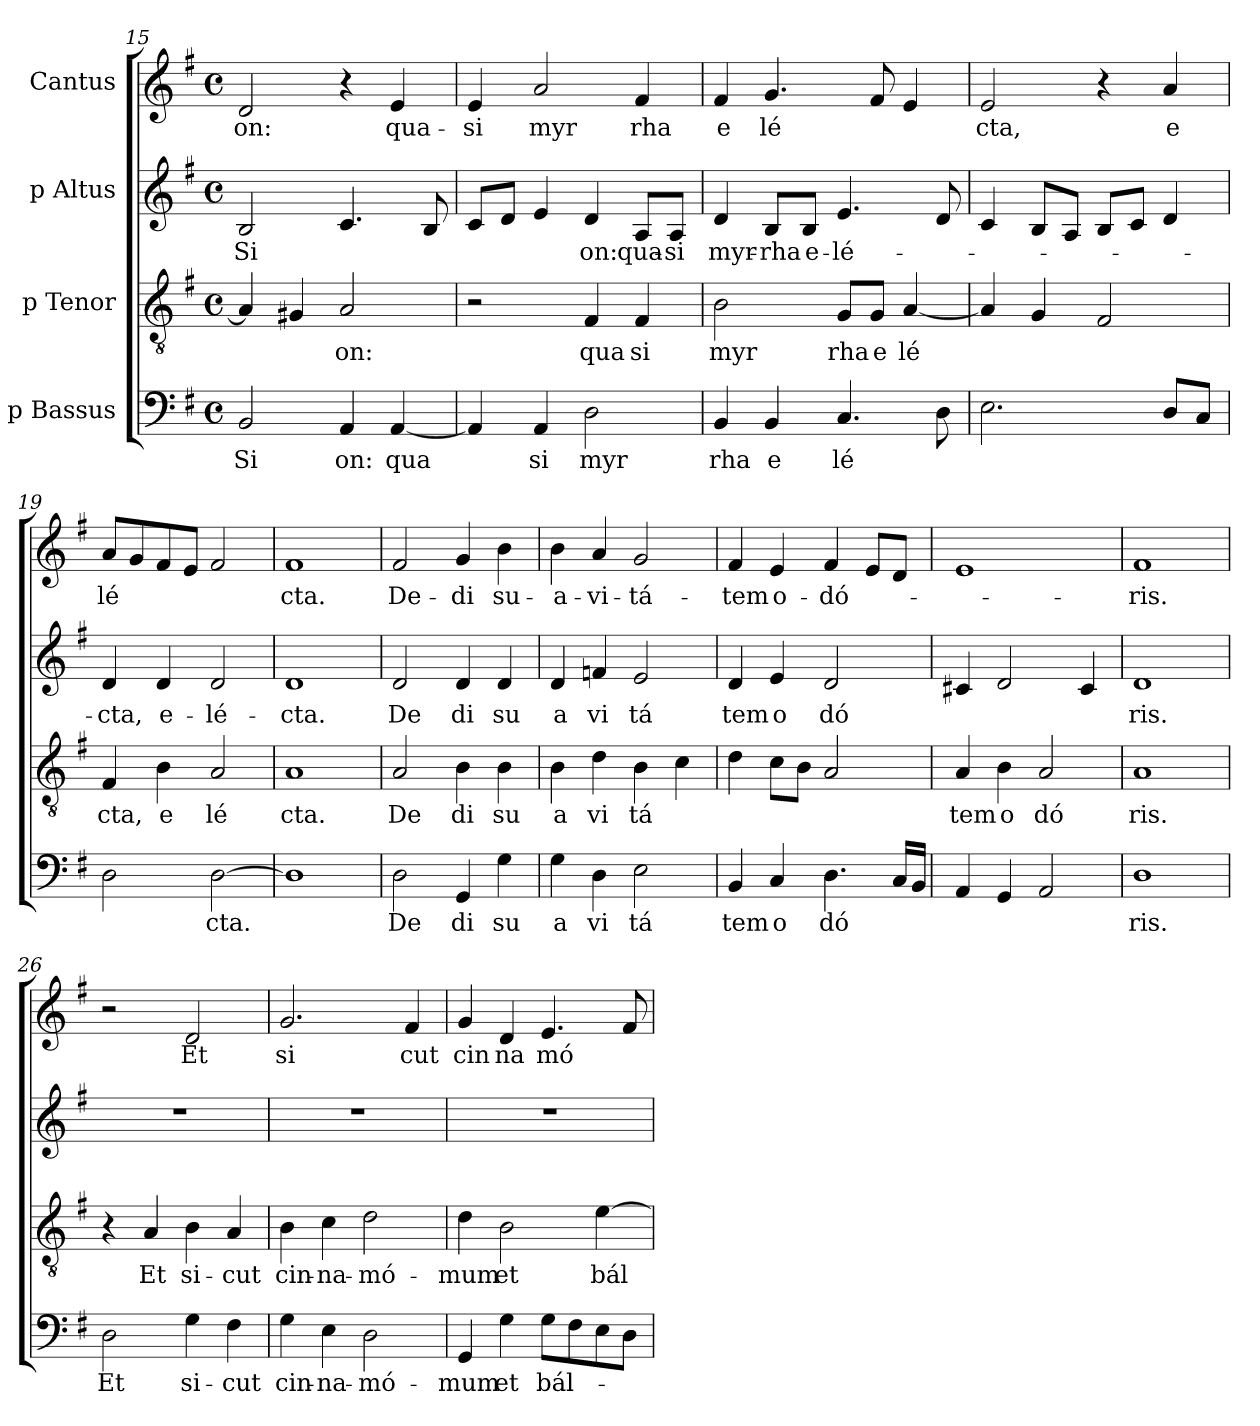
**kern	**text	**kern	**text	**kern	**text	**kern	**text
*part4	*part4	*part3	*part3	*part2	*part2	*part1	*part1
*staff4	*staff4	*staff3	*staff3	*staff2	*staff2	*staff1	*staff1
*I"p Bassus	*	*I"p Tenor	*	*I"p Altus	*	*I"Cantus	*
*clefF4	*	*clefGv2	*	*clefG2	*	*clefG2	*
*k[f#]	*	*k[f#]	*	*k[f#]	*	*k[f#]	*
*G:	*	*G:	*	*G:	*	*G:	*
*M4/4	*	*M4/4	*	*M4/4	*	*M4/4	*
*met(c)	*	*met(c)	*	*met(c)	*	*met(c)	*
=15	=15	=15	=15	=15	=15	=15	=15
!	!LO:LY:b:cj	!	!	!	!LO:LY:b:cj	!	!LO:LY:b:cj
2BB/	Si	4A/]	.	2B/	Si	2d/	-on:
.	.	4G#X/	.	.	.	.	.
!	!LO:LY:b:cj	!	!LO:LY:b:cj	!	!	!	!
4AA/	on:	2A/	on:	4.c/	.	4r	.
!	!LO:LY:b:cj	!	!	!	!	!	!LO:LY:b:cj
[>4AA/	qua	.	.	.	.	4e/	qua-
.	.	.	.	8B/	.	.	.
!!LO:LB:g=z
=16	=16	=16	=16	=16	=16	=16	=16
!	!	!	!	!	!	!	!LO:LY:b:cj
4AA/]	.	2r	.	8c/L	.	4e/	-si
.	.	.	.	8d/J	.	.	.
!	!LO:LY:b:cj	!	!	!	!	!	!LO:LY:b:cj
4AA/	si	.	.	4e/	.	2a/	myr
!	!LO:LY:b:cj	!	!LO:LY:b:cj	!	!LO:LY:b:cj	!	!
2D\	myr	4F#/	qua	4d/	on:	.	.
!	!	!	!LO:LY:b:cj	!	!LO:LY:b:cj	!	!LO:LY:b:cj
.	.	4F#/	si	8A/L	qua-	4f#/	rha
!	!	!	!	!	!LO:LY:b:cj	!	!
.	.	.	.	8A/J	-si	.	.
=17	=17	=17	=17	=17	=17	=17	=17
!	!LO:LY:b:cj	!	!LO:LY:b:cj	!	!LO:LY:b:cj	!	!LO:LY:b:cj
4BB/	rha	2B\	myr	4d/	myr-	4f#/	e
!	!LO:LY:b:cj	!	!	!	!LO:LY:b:cj	!	!LO:LY:b:cj
4BB/	e	.	.	8B/L	-rha	4.g/	lé
!	!	!	!	!	!LO:LY:b:cj	!	!
.	.	.	.	8B/J	e-	.	.
!	!LO:LY:b:cj	!	!LO:LY:b:cj	!	!LO:LY:b:cj	!	!
4.C/	lé	8G/L	rha	4.e/	-lé-	.	.
!	!	!	!LO:LY:b:cj	!	!	!	!
.	.	8G/J	e	.	.	8f#/	.
!	!	!	!LO:LY:b:cj	!	!	!	!
.	.	[<4A/	lé	.	.	4e/	.
8D\	.	.	.	8d/	.	.	.
=18	=18	=18	=18	=18	=18	=18	=18
!	!	!	!	!	!	!	!LO:LY:b:cj
2.E\	.	4A/]	.	4c/	.	2e/	cta,
.	.	4G/	.	8B/L	.	.	.
.	.	.	.	8A/J	.	.	.
.	.	2F#/	.	8B/L	.	4r	.
.	.	.	.	8c/J	.	.	.
!	!	!	!	!	!	!	!LO:LY:b:cj
8D/L	.	.	.	4d/	.	4a/	e
8C/J	.	.	.	.	.	.	.
=19	=19	=19	=19	=19	=19	=19	=19
!	!	!	!LO:LY:b:cj	!	!LO:LY:b:cj	!	!LO:LY:b:cj
2D\	.	4F#/	cta,	4d/	-cta,	8a/L	lé
.	.	.	.	.	.	8g/	.
!	!	!	!LO:LY:b:cj	!	!LO:LY:b:cj	!	!
.	.	4B\	e	4d/	e-	8f#/	.
.	.	.	.	.	.	8e/J	.
!	!LO:LY:b:cj	!	!LO:LY:b:cj	!	!LO:LY:b:cj	!	!
[>2D\	cta.	2A/	lé	2d/	-lé-	2f#/	.
=20	=20	=20	=20	=20	=20	=20	=20
!	!	!	!LO:LY:b:cj	!	!LO:LY:b:cj	!	!LO:LY:b:cj
1D]	.	1A	cta.	1d	-cta.	1f#	cta.
!!LO:PB:g=z
=21	=21	=21	=21	=21	=21	=21	=21
!	!LO:LY:b:cj	!	!LO:LY:b:cj	!	!LO:LY:b:cj	!	!LO:LY:b:cj
2D\	De	2A/	De	2d/	De	2f#/	De-
!	!LO:LY:b:cj	!	!LO:LY:b:cj	!	!LO:LY:b:cj	!	!LO:LY:b:cj
4GG/	di	4B\	di	4d/	di	4g/	-di
!	!LO:LY:b:cj	!	!LO:LY:b:cj	!	!LO:LY:b:cj	!	!LO:LY:b:cj
4G\	su	4B\	su	4d/	su	4b\	su-
=22	=22	=22	=22	=22	=22	=22	=22
!	!LO:LY:b:cj	!	!LO:LY:b:cj	!	!LO:LY:b:cj	!	!LO:LY:b:cj
4G\	a	4B\	a	4d/	a	4b\	-a-
!	!LO:LY:b:cj	!	!LO:LY:b:cj	!	!LO:LY:b:cj	!	!LO:LY:b:cj
4D\	vi	4d\	vi	4fn/	vi	4a/	-vi-
!	!LO:LY:b:cj	!	!LO:LY:b:cj	!	!LO:LY:b:cj	!	!LO:LY:b:cj
2E\	tá	4B\	tá	2e/	tá	2g/	-tá-
.	.	4c\	.	.	.	.	.
=23	=23	=23	=23	=23	=23	=23	=23
!	!LO:LY:b:cj	!	!	!	!LO:LY:b:cj	!	!LO:LY:b:cj
4BB/	tem	4d\	.	4d/	tem	4f#/	-tem
!	!LO:LY:b:cj	!	!	!	!LO:LY:b:cj	!	!LO:LY:b:cj
4C/	o	8c\L	.	4e/	o	4e/	o-
.	.	8B\J	.	.	.	.	.
!	!LO:LY:b:cj	!	!	!	!LO:LY:b:cj	!	!LO:LY:b:cj
4.D\	dó	2A/	.	2d/	dó	4f#/	-dó-
.	.	.	.	.	.	8e/L	.
16C/L	.	.	.	.	.	8d/J	.
16BB/J	.	.	.	.	.	.	.
=24	=24	=24	=24	=24	=24	=24	=24
!	!	!	!LO:LY:b:cj	!	!	!	!
4AA/	.	4A/	tem	4c#X/	.	1e	.
!	!	!	!LO:LY:b:cj	!	!	!	!
4GG/	.	4B\	o	2d/	.	.	.
!	!	!	!LO:LY:b:cj	!	!	!	!
2AA/	.	2A/	dó	.	.	.	.
.	.	.	.	4c#/	.	.	.
=25	=25	=25	=25	=25	=25	=25	=25
!	!LO:LY:b:cj	!	!LO:LY:b:cj	!	!LO:LY:b:cj	!	!LO:LY:b:cj
1D	ris.	1A	ris.	1d	ris.	1f#	-ris.
!!LO:LB:g=z
=26	=26	=26	=26	=26	=26	=26	=26
!	!LO:LY:b:cj	!	!	!	!	!	!
2D\	Et	4r	.	1r	.	2r	.
!	!	!	!LO:LY:b:cj	!	!	!	!
.	.	4A/	Et	.	.	.	.
!	!LO:LY:b:cj	!	!LO:LY:b:cj	!	!	!	!LO:LY:b:cj
4G\	si-	4B\	si-	.	.	2d/	Et
!	!LO:LY:b:cj	!	!LO:LY:b:cj	!	!	!	!
4F#\	-cut	4A/	-cut	.	.	.	.
=27	=27	=27	=27	=27	=27	=27	=27
!	!LO:LY:b:cj	!	!LO:LY:b:cj	!	!	!	!LO:LY:b:cj
4G\	cin-	4B\	cin-	1r	.	2.g/	si
!	!LO:LY:b:cj	!	!LO:LY:b:cj	!	!	!	!
4E\	-na-	4c\	-na-	.	.	.	.
!	!LO:LY:b:cj	!	!LO:LY:b:cj	!	!	!	!
2D\	-mó-	2d\	-mó-	.	.	.	.
!	!	!	!	!	!	!	!LO:LY:b:cj
.	.	.	.	.	.	4f#/	cut
=28	=28	=28	=28	=28	=28	=28	=28
!	!LO:LY:b:cj	!	!LO:LY:b:cj	!	!	!	!LO:LY:b:cj
4GG/	-mum	4d\	-mum	1r	.	4g/	cin
!	!LO:LY:b:cj	!	!LO:LY:b:cj	!	!	!	!LO:LY:b:cj
4G\	et	2B\	et	.	.	4d/	na
!	!LO:LY:b	!	!	!	!	!	!LO:LY:b
8G\L	bál-	.	.	.	.	4.e/	mó
8F#\	.	.	.	.	.	.	.
!	!	!	!LO:LY:b	!	!	!	!
8E\	.	[>4e\	bál-	.	.	.	.
8D\J	.	.	.	.	.	8f#/	.
=	=	=	=	=	=	=	=
*-	*-	*-	*-	*-	*-	*-	*-
